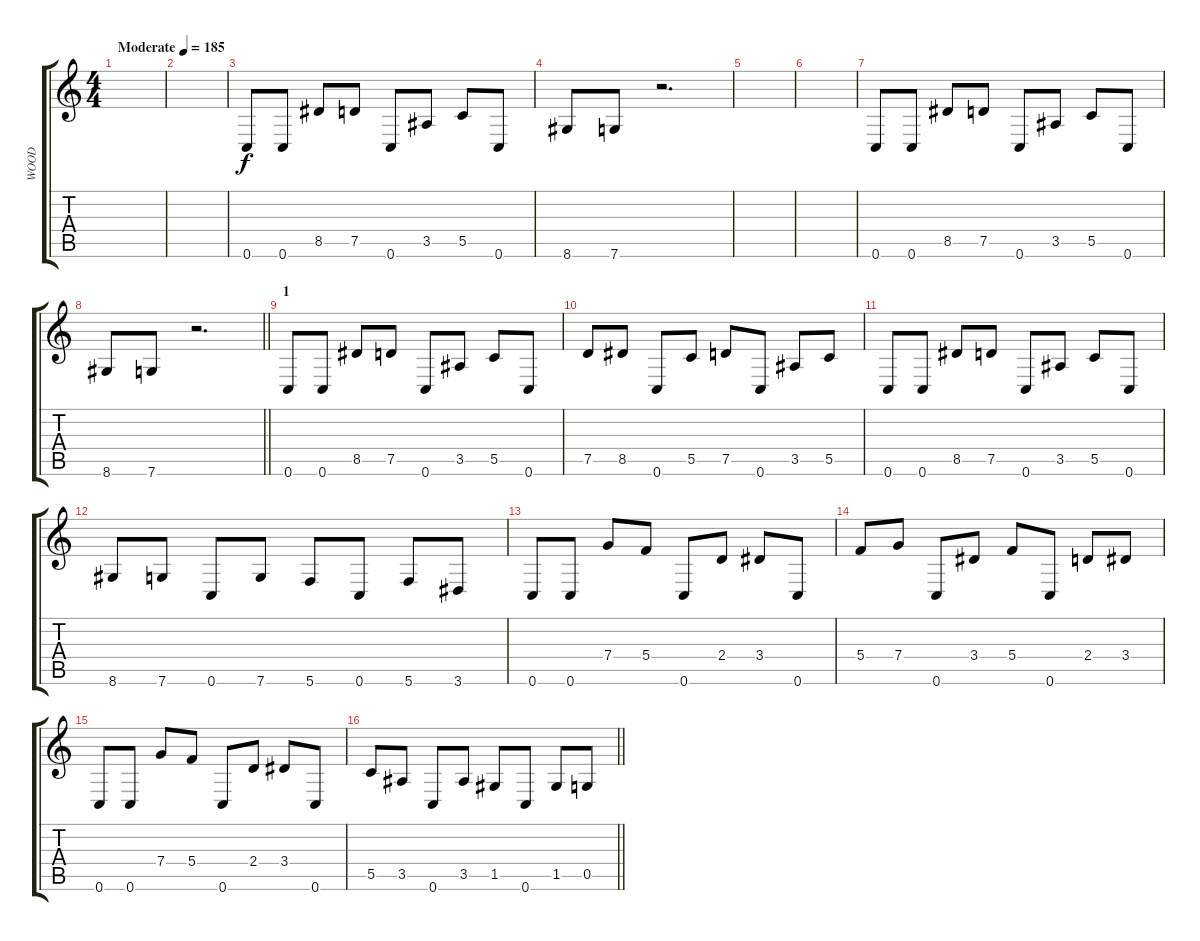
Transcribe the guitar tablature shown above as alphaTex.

\track ("WOOD" "WOOD") {instrument distortionguitar}
\staff {score tabs}
\tuning (D4 A3 F3 C3 G2 C2) {hide}
\ts (4 4)
\tempo (185 "Moderate")
\clef g2
\ks c
|
|
0.6.8 0.6.8 8.5.8 7.5.8 0.6.8 3.5.8 5.5.8 0.6.8 |
8.6.8 7.6.8 r.2{d} |
|
|
0.6.8 0.6.8 8.5.8 7.5.8 0.6.8 3.5.8 5.5.8 0.6.8 |
\barLineRight lightlight
8.6.8 7.6.8 r.2{d} |
\section ("" "1")
0.6.8 0.6.8 8.5.8 7.5.8 0.6.8 3.5.8 5.5.8 0.6.8 |
7.5.8 8.5.8 0.6.8 5.5.8 7.5.8 0.6.8 3.5.8 5.5.8 |
0.6.8 0.6.8 8.5.8 7.5.8 0.6.8 3.5.8 5.5.8 0.6.8 |
8.6.8 7.6.8 0.6.8 7.6.8 5.6.8 0.6.8 5.6.8 3.6.8 |
0.6.8 0.6.8 7.4.8 5.4.8 0.6.8 2.4.8 3.4.8 0.6.8 |
5.4.8 7.4.8 0.6.8 3.4.8 5.4.8 0.6.8 2.4.8 3.4.8 |
0.6.8 0.6.8 7.4.8 5.4.8 0.6.8 2.4.8 3.4.8 0.6.8 |
\barLineRight lightlight
5.5.8 3.5.8 0.6.8 3.5.8 1.5.8 0.6.8 1.5.8 0.5.8
